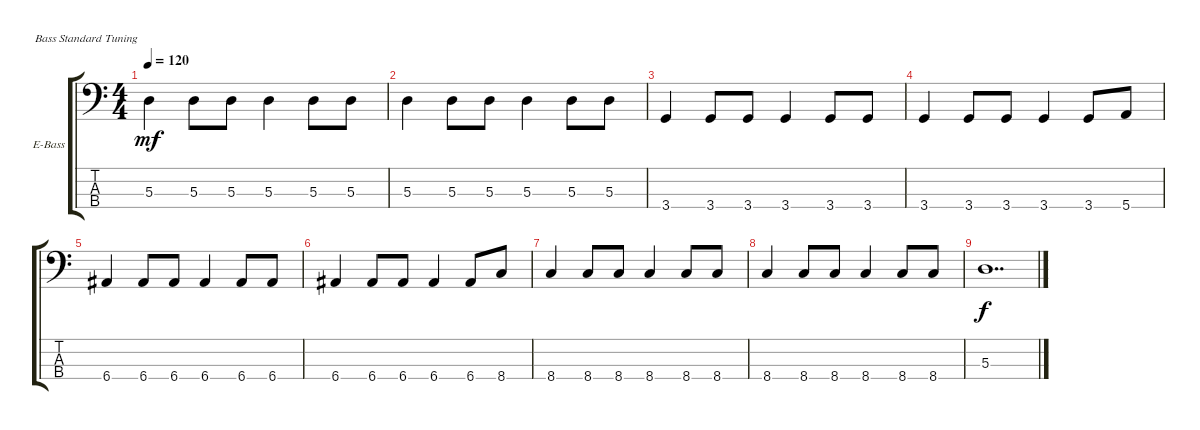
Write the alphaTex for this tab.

\defaultSystemsLayout 4
\bracketExtendMode groupsimilarinstruments
\firstSystemTrackNameOrientation horizontal
\otherSystemsTrackNameOrientation horizontal
\track ("Electric Bass" "E-Bass") {instrument electricbassfinger}
\staff {score tabs}
\tuning (G2 D2 A1 E1)
\ts (4 4)
\tempo 120
\clef f4
\scale
0.333333
\ks c
5.3.4{dy mf} 5.3.8 5.3.8 5.3.4 5.3.8 5.3.8 |
\scale
0.333333 5.3.4 5.3.8 5.3.8 5.3.4 5.3.8 5.3.8 |
\scale
0.333333 3.4.4 3.4.8 3.4.8 3.4.4 3.4.8 3.4.8 |
\scale
0.333333 3.4.4 3.4.8 3.4.8 3.4.4 3.4.8 5.4.8 |
\scale
0.333333 6.4.4 6.4.8 6.4.8 6.4.4 6.4.8 6.4.8 |
\scale
0.333333 6.4.4 6.4.8 6.4.8 6.4.4 6.4.8 8.4.8 |
\scale
0.333333 8.4.4 8.4.8 8.4.8 8.4.4 8.4.8 8.4.8 |
\scale
0.333333 8.4.4 8.4.8 8.4.8 8.4.4 8.4.8 8.4.8 |
\scale
0.333333 5.3.1{dd dy f} |
\scale
0.333333
